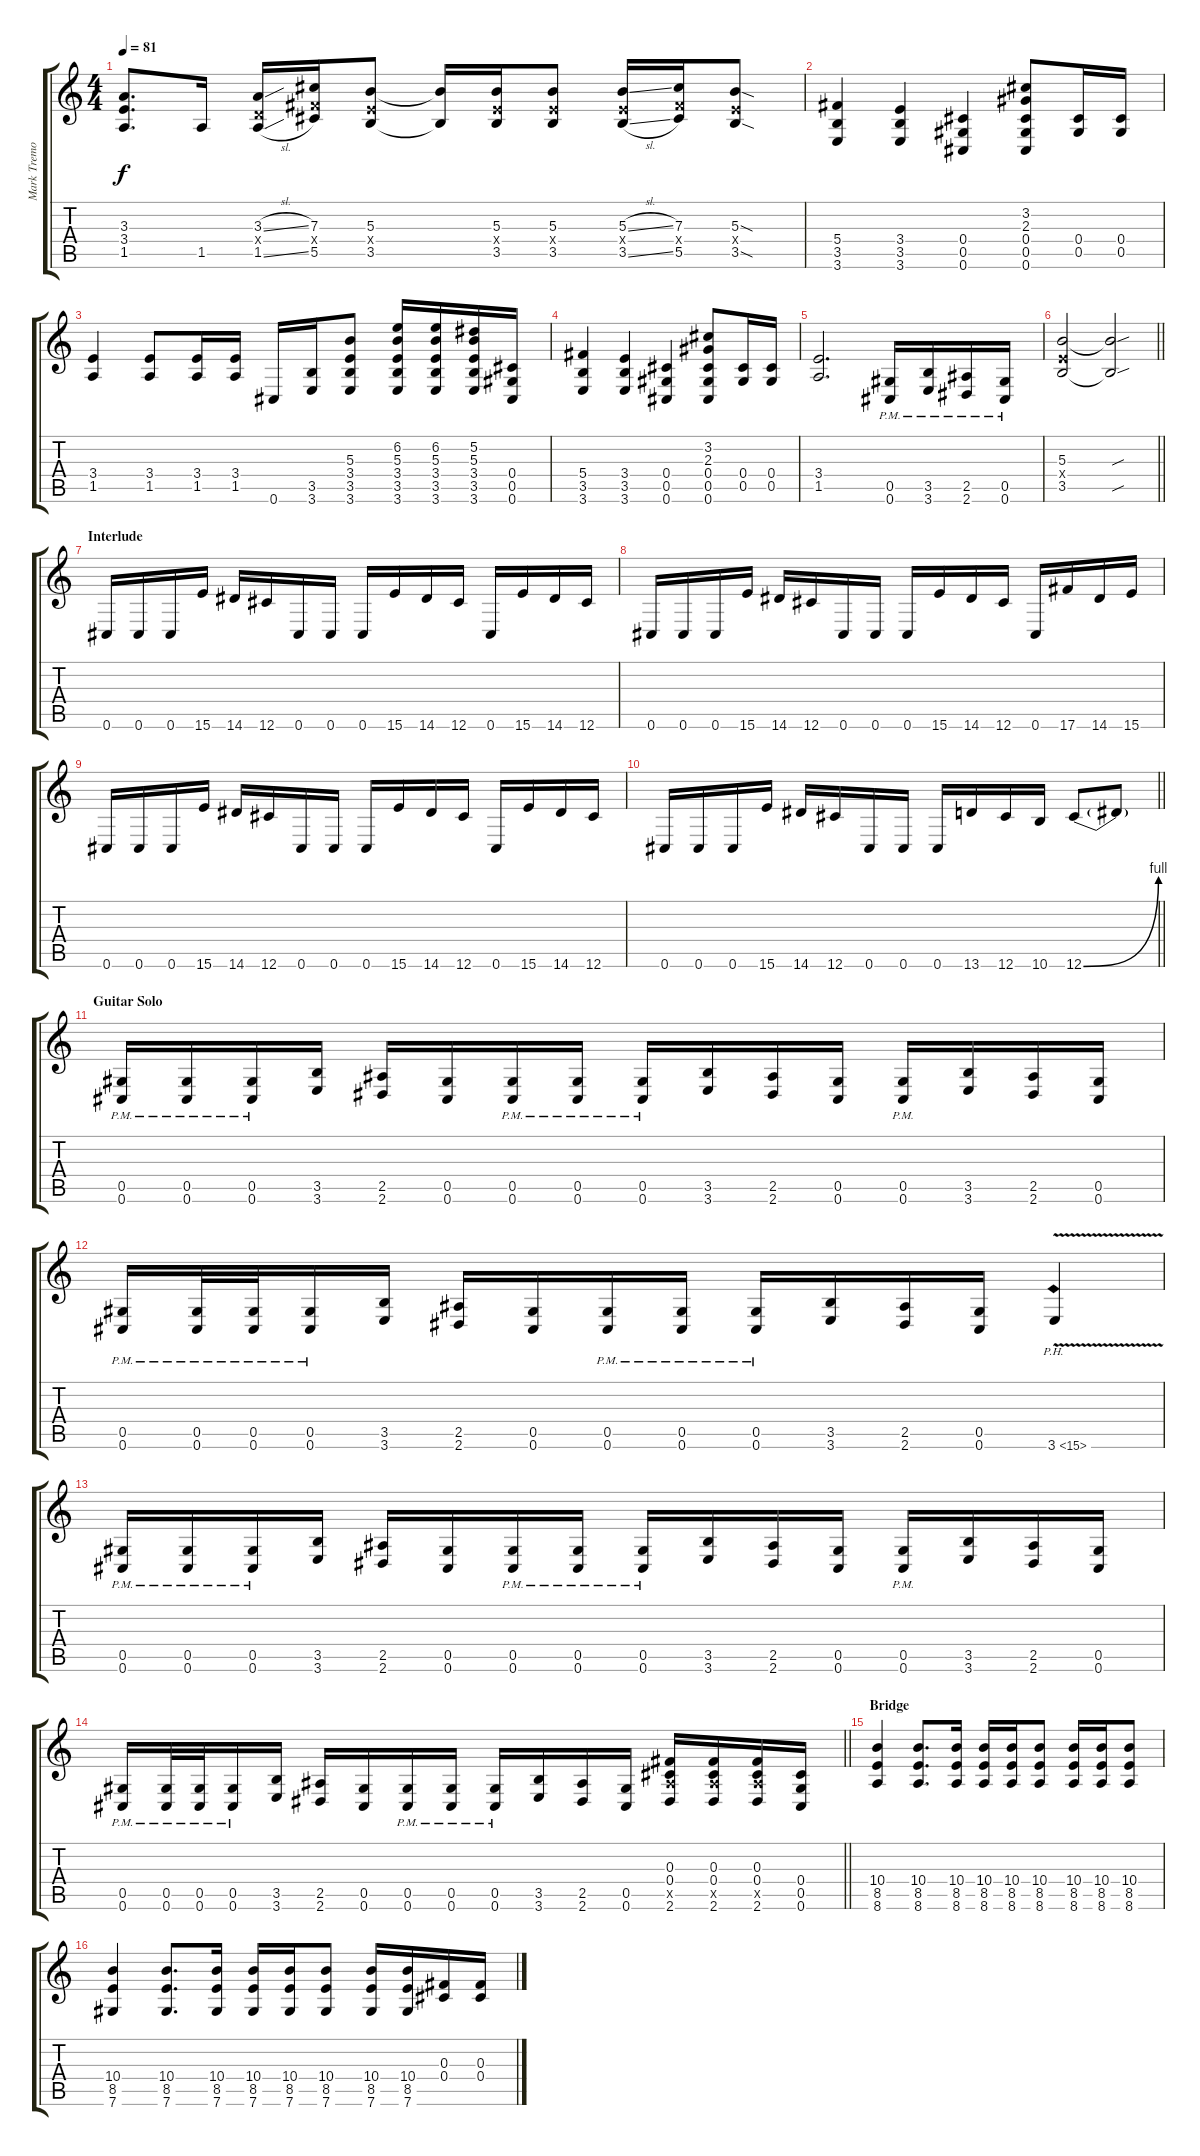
\track ("Mark Tremonti" "Mark Tremo") {instrument distortionguitar}
\staff {score tabs}
\tuning (Eb4 Bb3 Gb3 Db3 Ab2 Db2) {hide}
\ts (4 4)
\tempo 81
\clef g2
\ks c
(3.3 3.4 1.5).8{d dy f} 1.5.16 (3.3{sl} 1.4{x} 1.5{sl}).16 (7.3 5.4{x} 5.5).16 (5.3 3.4{x} 3.5).8 (5.3{t} 3.5{t}).16 (5.3 3.4{x} 3.5).16 (5.3 3.4{x} 3.5).8 (5.3{sl} 3.4{x} 3.5{sl}).16 (7.3 5.4{x} 5.5).16 (5.3{sod} 3.4{x} 3.5{sod}).8 |
(5.4 3.5 3.6).4 (3.4 3.5 3.6).4 (0.4 0.5 0.6).4 (3.2 2.3 0.4 0.5 0.6).8 (0.4 0.5).16 (0.4 0.5).16 |
(3.4 1.5).4 (3.4 1.5).8 (3.4 1.5).16 (3.4 1.5).16 0.6.16 (3.5 3.6).16 (5.3 3.4 3.5 3.6).8 (6.2 5.3 3.4 3.5 3.6).16 (6.2 5.3 3.4 3.5 3.6).16 (5.2 5.3 3.4 3.5 3.6).16 (0.4 0.5 0.6).16 |
(5.4 3.5 3.6).4 (3.4 3.5 3.6).4 (0.4 0.5 0.6).4 (3.2 2.3 0.4 0.5 0.6).8 (0.4 0.5).16 (0.4 0.5).16 |
(3.4 1.5).2{d} (0.5{pm} 0.6{pm}).16 (3.5{pm} 3.6{pm}).16 (2.5{pm} 2.6{pm}).16 (0.5{pm} 0.6{pm}).16 |
\barLineRight lightlight
(5.3 3.4{x} 3.5).2 (5.3{sou t} 3.5{sou t}).2 |
\section ("" "Interlude")
0.6.16 0.6.16 0.6.16 15.6.16 14.6.16 12.6.16 0.6.16 0.6.16 0.6.16 15.6.16 14.6.16 12.6.16 0.6.16 15.6.16 14.6.16 12.6.16 |
0.6.16 0.6.16 0.6.16 15.6.16 14.6.16 12.6.16 0.6.16 0.6.16 0.6.16 15.6.16 14.6.16 12.6.16 0.6.16 17.6.16 14.6.16 15.6.16 |
0.6.16 0.6.16 0.6.16 15.6.16 14.6.16 12.6.16 0.6.16 0.6.16 0.6.16 15.6.16 14.6.16 12.6.16 0.6.16 15.6.16 14.6.16 12.6.16 |
\barLineRight lightlight
0.6.16 0.6.16 0.6.16 15.6.16 14.6.16 12.6.16 0.6.16 0.6.16 0.6.16 13.6.16 12.6.16 10.6.16 12.6{be (bend 0 0 60 4)}.8 12.6{t}.8 |
\section ("" "Guitar Solo")
(0.5{pm} 0.6{pm}).16 (0.5{pm} 0.6{pm}).16 (0.5{pm} 0.6{pm}).16 (3.5 3.6).16 (2.5 2.6).16 (0.5 0.6).16 (0.5{pm} 0.6{pm}).16 (0.5{pm} 0.6{pm}).16 (0.5{pm} 0.6{pm}).16 (3.5 3.6).16 (2.5 2.6).16 (0.5 0.6).16 (0.5{pm} 0.6{pm}).16 (3.5 3.6).16 (2.5 2.6).16 (0.5 0.6).16 |
(0.5{pm} 0.6{pm}).16 (0.5{pm} 0.6{pm}).32 (0.5{pm} 0.6{pm}).32 (0.5{pm} 0.6{pm}).16 (3.5 3.6).16 (2.5 2.6).16 (0.5 0.6).16 (0.5{pm} 0.6{pm}).16 (0.5{pm} 0.6{pm}).16 (0.5{pm} 0.6{pm}).16 (3.5 3.6).16 (2.5 2.6).16 (0.5 0.6).16 3.6{ph 12 v}.4 |
(0.5{pm} 0.6{pm}).16 (0.5{pm} 0.6{pm}).16 (0.5{pm} 0.6{pm}).16 (3.5 3.6).16 (2.5 2.6).16 (0.5 0.6).16 (0.5{pm} 0.6{pm}).16 (0.5{pm} 0.6{pm}).16 (0.5{pm} 0.6{pm}).16 (3.5 3.6).16 (2.5 2.6).16 (0.5 0.6).16 (0.5{pm} 0.6{pm}).16 (3.5 3.6).16 (2.5 2.6).16 (0.5 0.6).16 |
\barLineRight lightlight
(0.5{pm} 0.6{pm}).16 (0.5{pm} 0.6{pm}).32 (0.5{pm} 0.6{pm}).32 (0.5{pm} 0.6{pm}).16 (3.5 3.6).16 (2.5 2.6).16 (0.5 0.6).16 (0.5{pm} 0.6{pm}).16 (0.5{pm} 0.6{pm}).16 (0.5{pm} 0.6{pm}).16 (3.5 3.6).16 (2.5 2.6).16 (0.5 0.6).16 (0.3 0.4 2.5{x} 2.6).16 (0.3 0.4 2.5{x} 2.6).16 (0.3 0.4 2.5{x} 2.6).16 (0.4 0.5 0.6).16 |
\section ("" "Bridge")
(10.4 8.5 8.6).4 (10.4 8.5 8.6).8{d} (10.4 8.5 8.6).16 (10.4 8.5 8.6).16 (10.4 8.5 8.6).16 (10.4 8.5 8.6).8 (10.4 8.5 8.6).16 (10.4 8.5 8.6).16 (10.4 8.5 8.6).8 |
(10.4 8.5 7.6).4 (10.4 8.5 7.6).8{d} (10.4 8.5 7.6).16 (10.4 8.5 7.6).16 (10.4 8.5 7.6).16 (10.4 8.5 7.6).8 (10.4 8.5 7.6).16 (10.4 8.5 7.6).16 (0.3 0.4).16 (0.3 0.4).16
